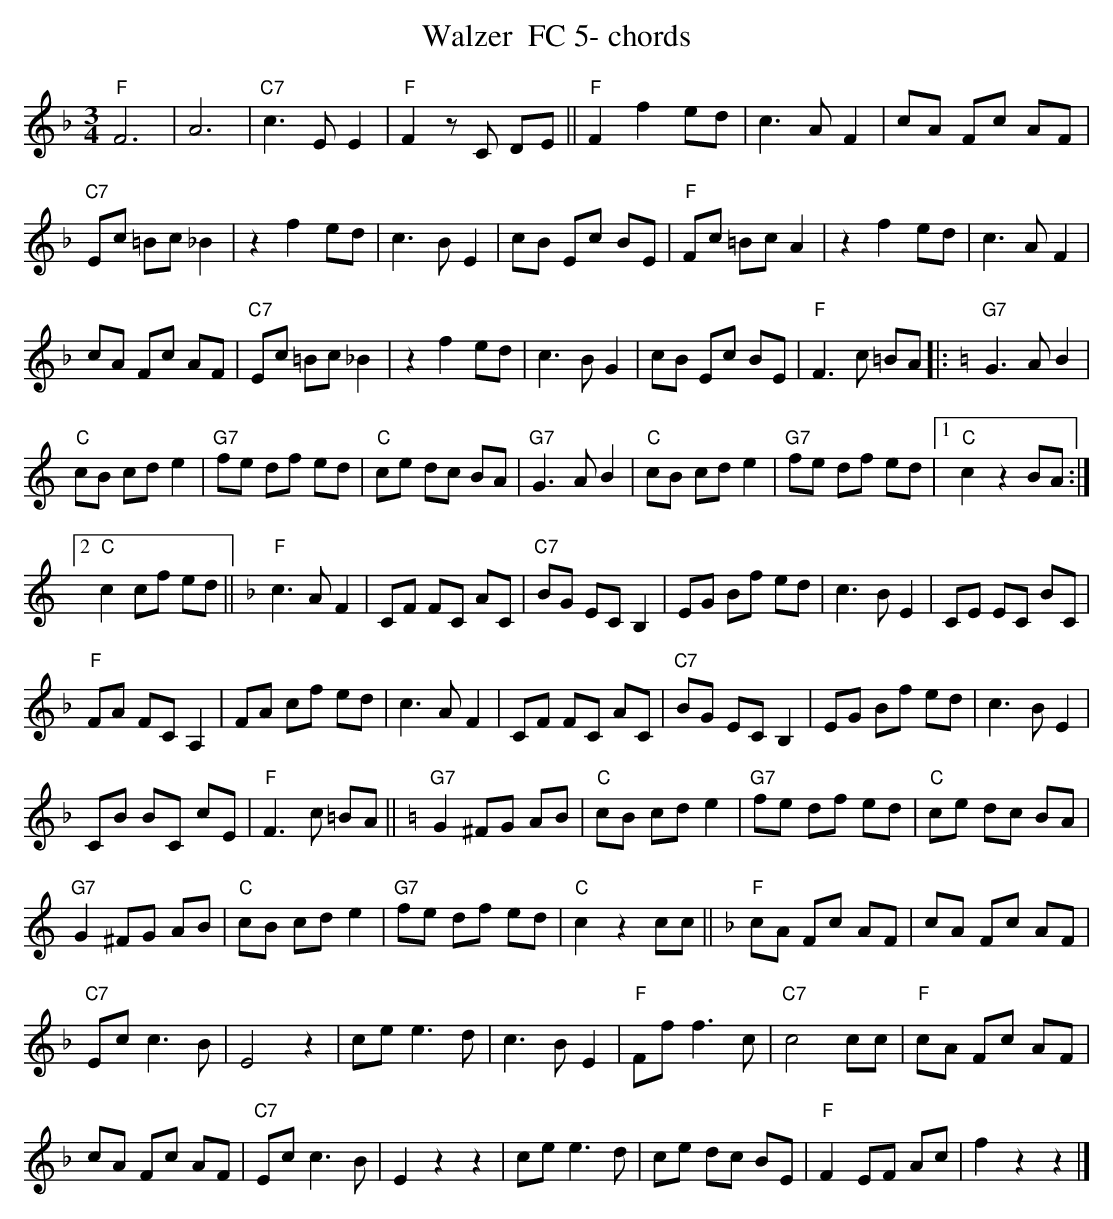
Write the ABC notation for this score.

X:1
T:Walzer  FC 5- chords
M:3/4
L:1/8
K:Fmaj%%MIDI gchordon
"F"F6 | A6 | "C7"c3EE2 | "F"F2zC DE || "F"F2f2ed | c3AF2 | cA Fc AF |
"C7"Ec =Bc_B2 | z2f2ed | c3BE2 | cB Ec BE | "F"Fc =BcA2 | z2f2ed | c3AF2 |
cA Fc AF | "C7"Ec =Bc _B2 | z2f2 ed | c3BG2 | cB Ec BE | "F"F3c =BA |: [K:Cmaj] "G7"G3AB2 |
"C"cB cde2 | "G7"fe df ed | "C"ce dc BA | "G7"G3AB2 | "C"cB cde2 | "G7"fe df ed |1 "C"c2z2BA :|2
"C"c2cf ed || [K:Fmaj] "F"c3AF2 | CF FC AC | "C7"BG ECB,2 | EG Bf ed | c3BE2 | CE EC BC |
"F"FA FCA,2 | FA cf ed | c3AF2 | CF FC AC | "C7"BG ECB,2 | EG Bf ed | c3BE2 |
CB BC cE | "F"F3c =BA || [K:Cmaj] "G7"G2^FG AB | "C"cB cde2 | "G7"fe df ed | "C"ce dc BA |
"G7"G2^FG AB | "C"cB cde2 | "G7"fe df ed | "C"c2z2cc || [K:Fmaj] "F"cA Fc AF | cA Fc AF |
"C7"Ecc3B | E4z2 | cee3d | c3BE2 | "F"Fff3c | "C7"c4cc | "F"cA Fc AF |
cA Fc AF | "C7"Ecc3B | E2z2z2 | cee3d | ce dc BE | "F"F2EF Ac | f2z2z2 |]
